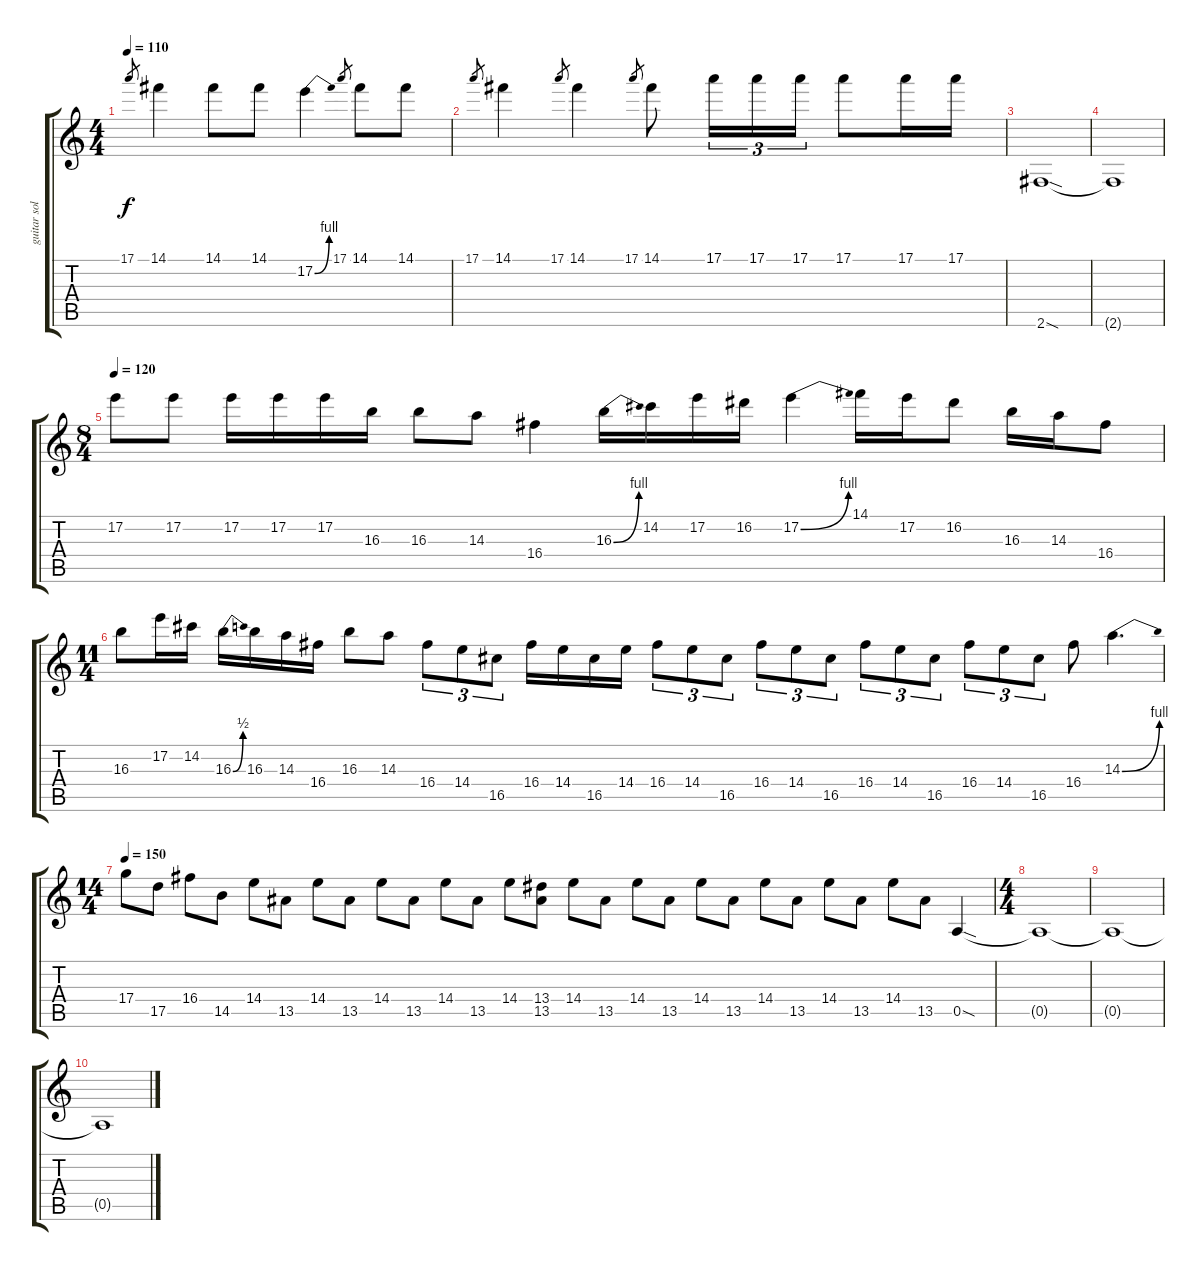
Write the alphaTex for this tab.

\track ("guitar solo" "guitar sol") {instrument distortionguitar}
\staff {score tabs}
\tuning (E4 B3 G3 D3 A2 E2) {hide}
\ts (4 4)
\tempo 110
\clef g2
\ks c
17.1.8{gr dy f} 14.1.4 14.1.8 14.1.8 17.2{be (bend 0 0 60 4)}.4 17.1.8{gr} 14.1.8 14.1.8 |
17.1.8{gr} 14.1.4 17.1.8{gr} 14.1.4 17.1.8{gr} 14.1.8 17.1.16{tu (3 2)} 17.1.16{tu (3 2)} 17.1.16{tu (3 2)} 17.1.8 17.1.16 17.1.16 |
2.6{sod}.1 |
2.6{t}.1 |
\ts (8 4)
\tempo 120
17.2.8 17.2.8 17.2.16 17.2.16 17.2.16 16.3.16 16.3.8 14.3.8 16.4.4 16.3{be (bend 0 0 60 4)}.16 14.2.16 17.2.16 16.2.16 17.2{be (bend 0 0 60 4)}.4 14.1.16 17.2.16 16.2.8 16.3.16 14.3.16 16.4.8 |
\ts (11 4)
16.3.8 17.2.16 14.2.16 16.3{be (bend 0 0 60 2)}.16 16.3.16 14.3.16 16.4.16 16.3.8 14.3.8 16.4.8{tu (3 2)} 14.4.8{tu (3 2)} 16.5.8{tu (3 2)} 16.4.16 14.4.16 16.5.16 14.4.16 16.4.8{tu (3 2)} 14.4.8{tu (3 2)} 16.5.8{tu (3 2)} 16.4.8{tu (3 2)} 14.4.8{tu (3 2)} 16.5.8{tu (3 2)} 16.4.8{tu (3 2)} 14.4.8{tu (3 2)} 16.5.8{tu (3 2)} 16.4.8{tu (3 2)} 14.4.8{tu (3 2)} 16.5.8{tu (3 2)} 16.4.8 14.3{be (bend 0 0 60 4)}.4{d} |
\ts (14 4)
\tempo 150
17.4.8{balance 12} 17.5.8 16.4.8 14.5.8 14.4.8 13.5.8 14.4.8 13.5.8 14.4.8 13.5.8 14.4.8 13.5.8 14.4.8 (13.4 13.5).8 14.4.8 13.5.8 14.4.8 13.5.8 14.4.8 13.5.8 14.4.8 13.5.8 14.4.8 13.5.8 14.4.8 13.5.8 0.5{sod}.4 |
\ts (4 4)
0.5{t}.1 |
0.5{t}.1 |
0.5{t}.1
